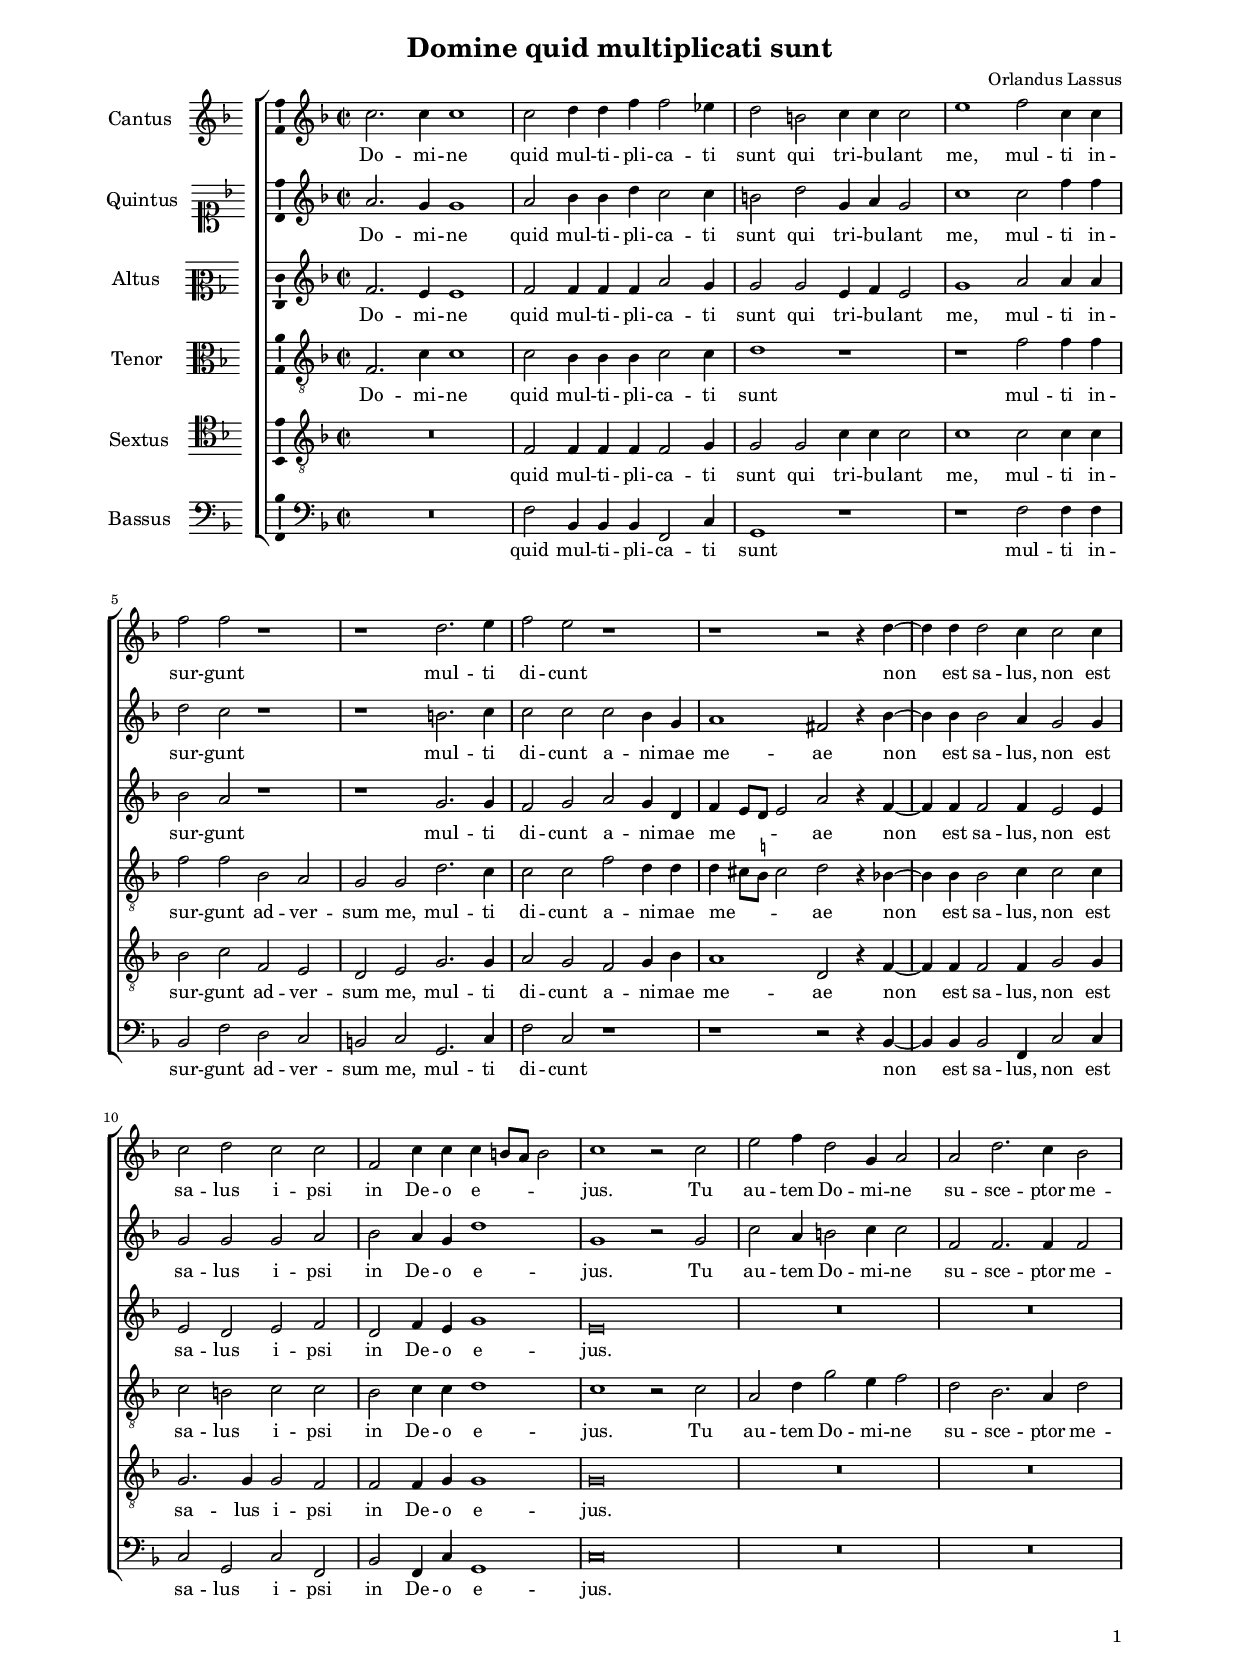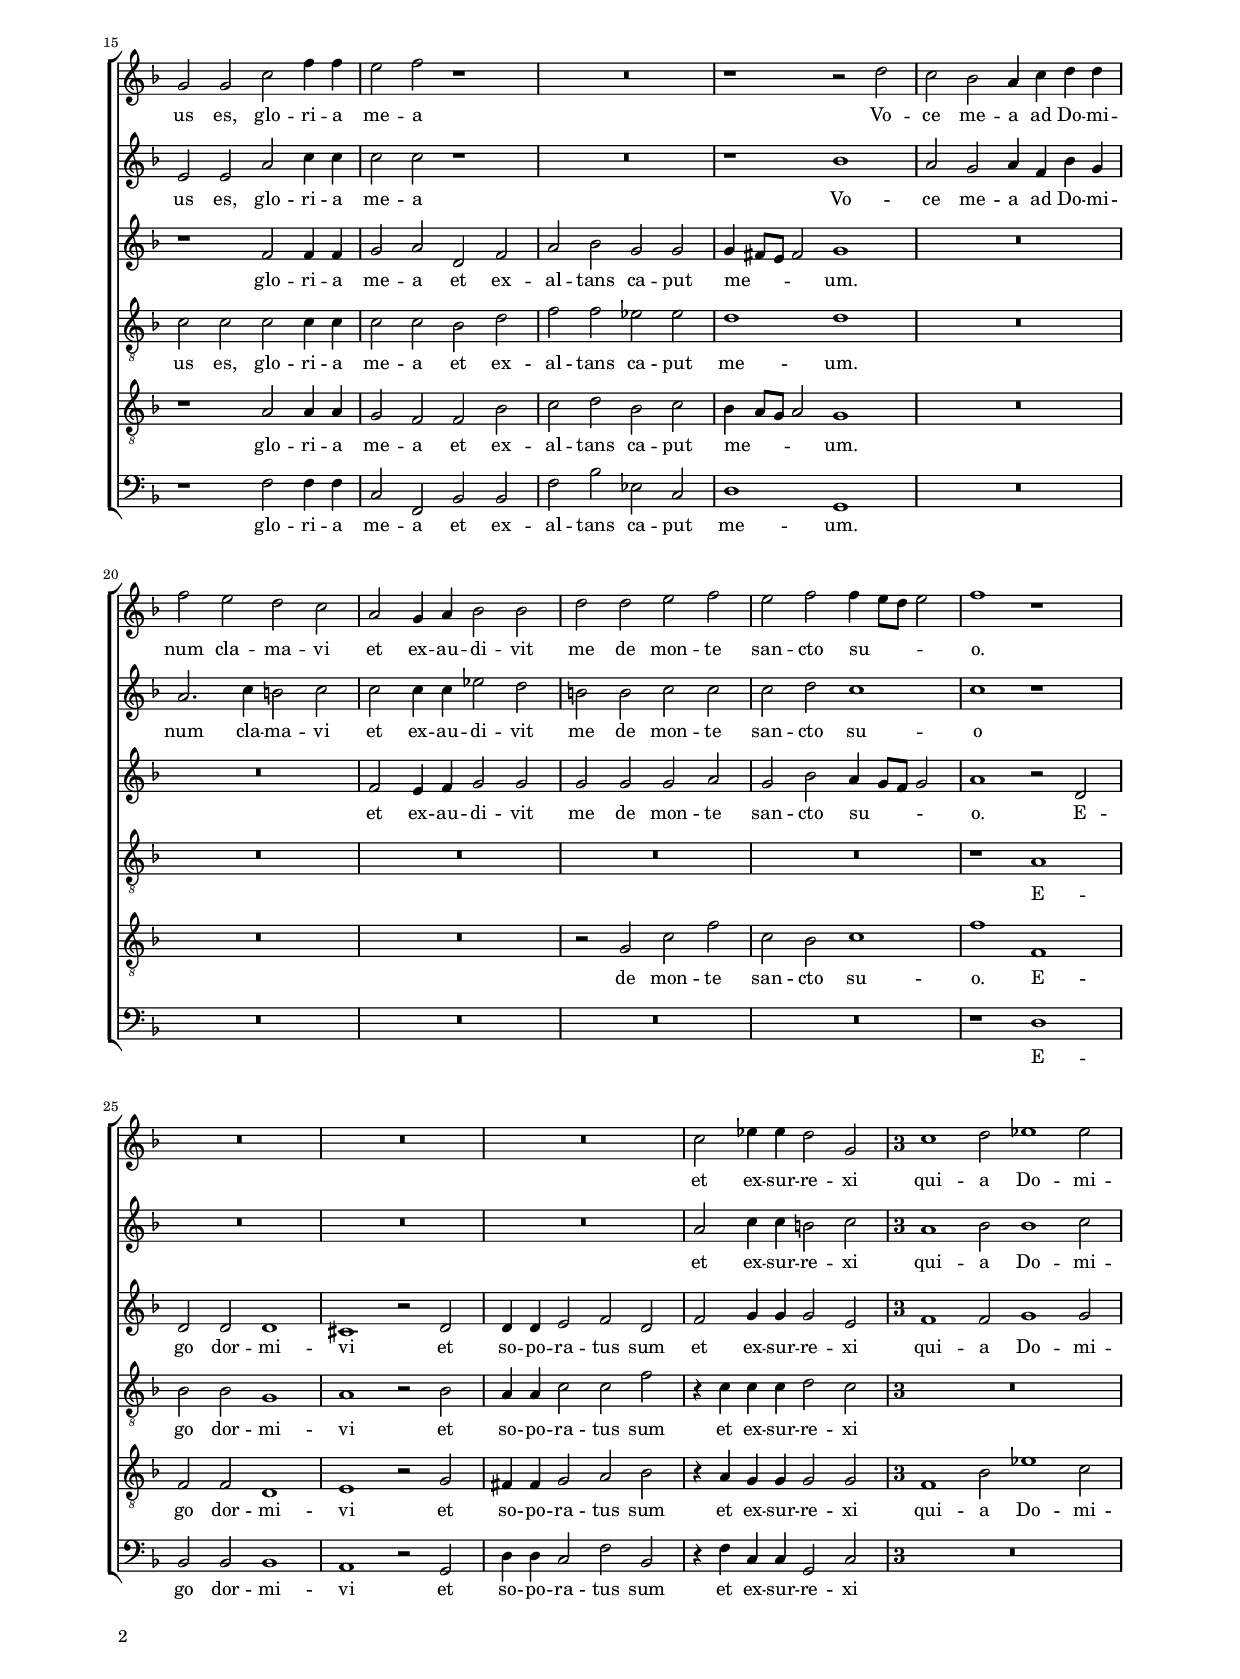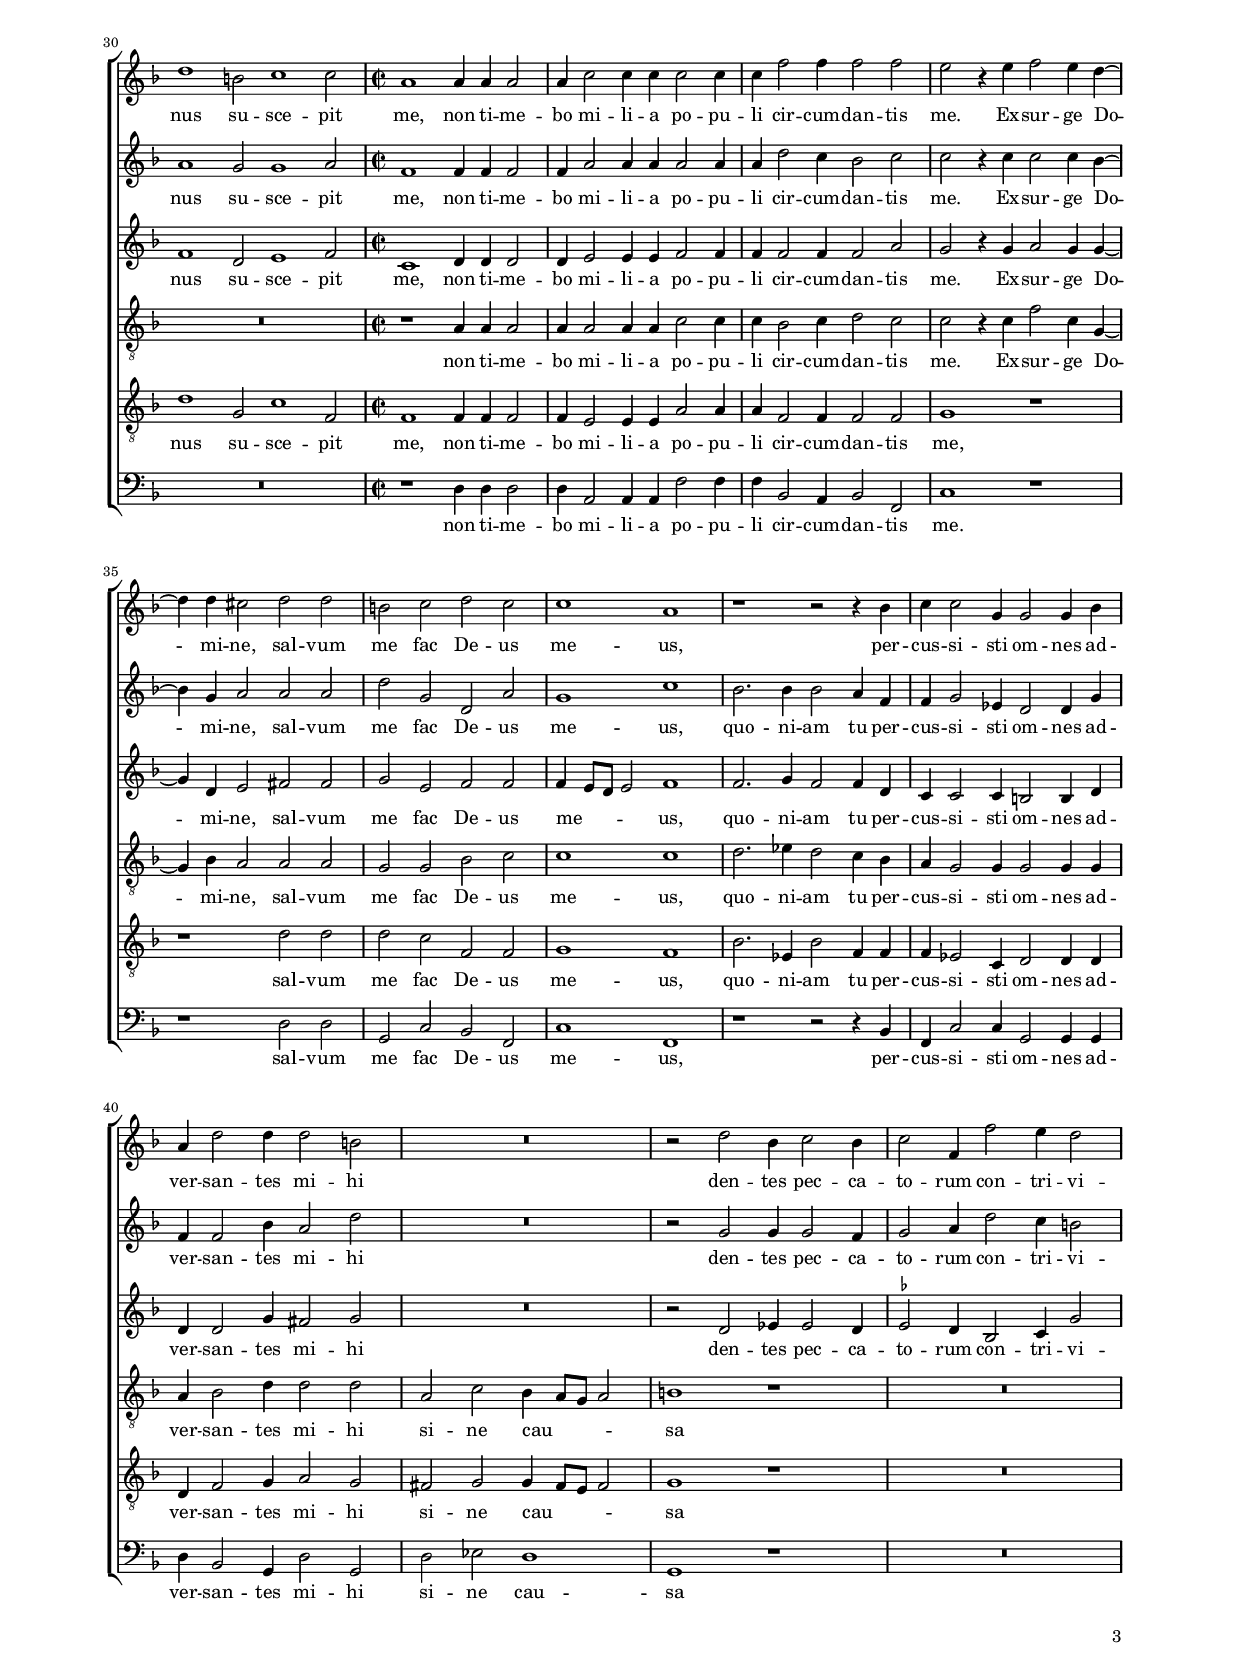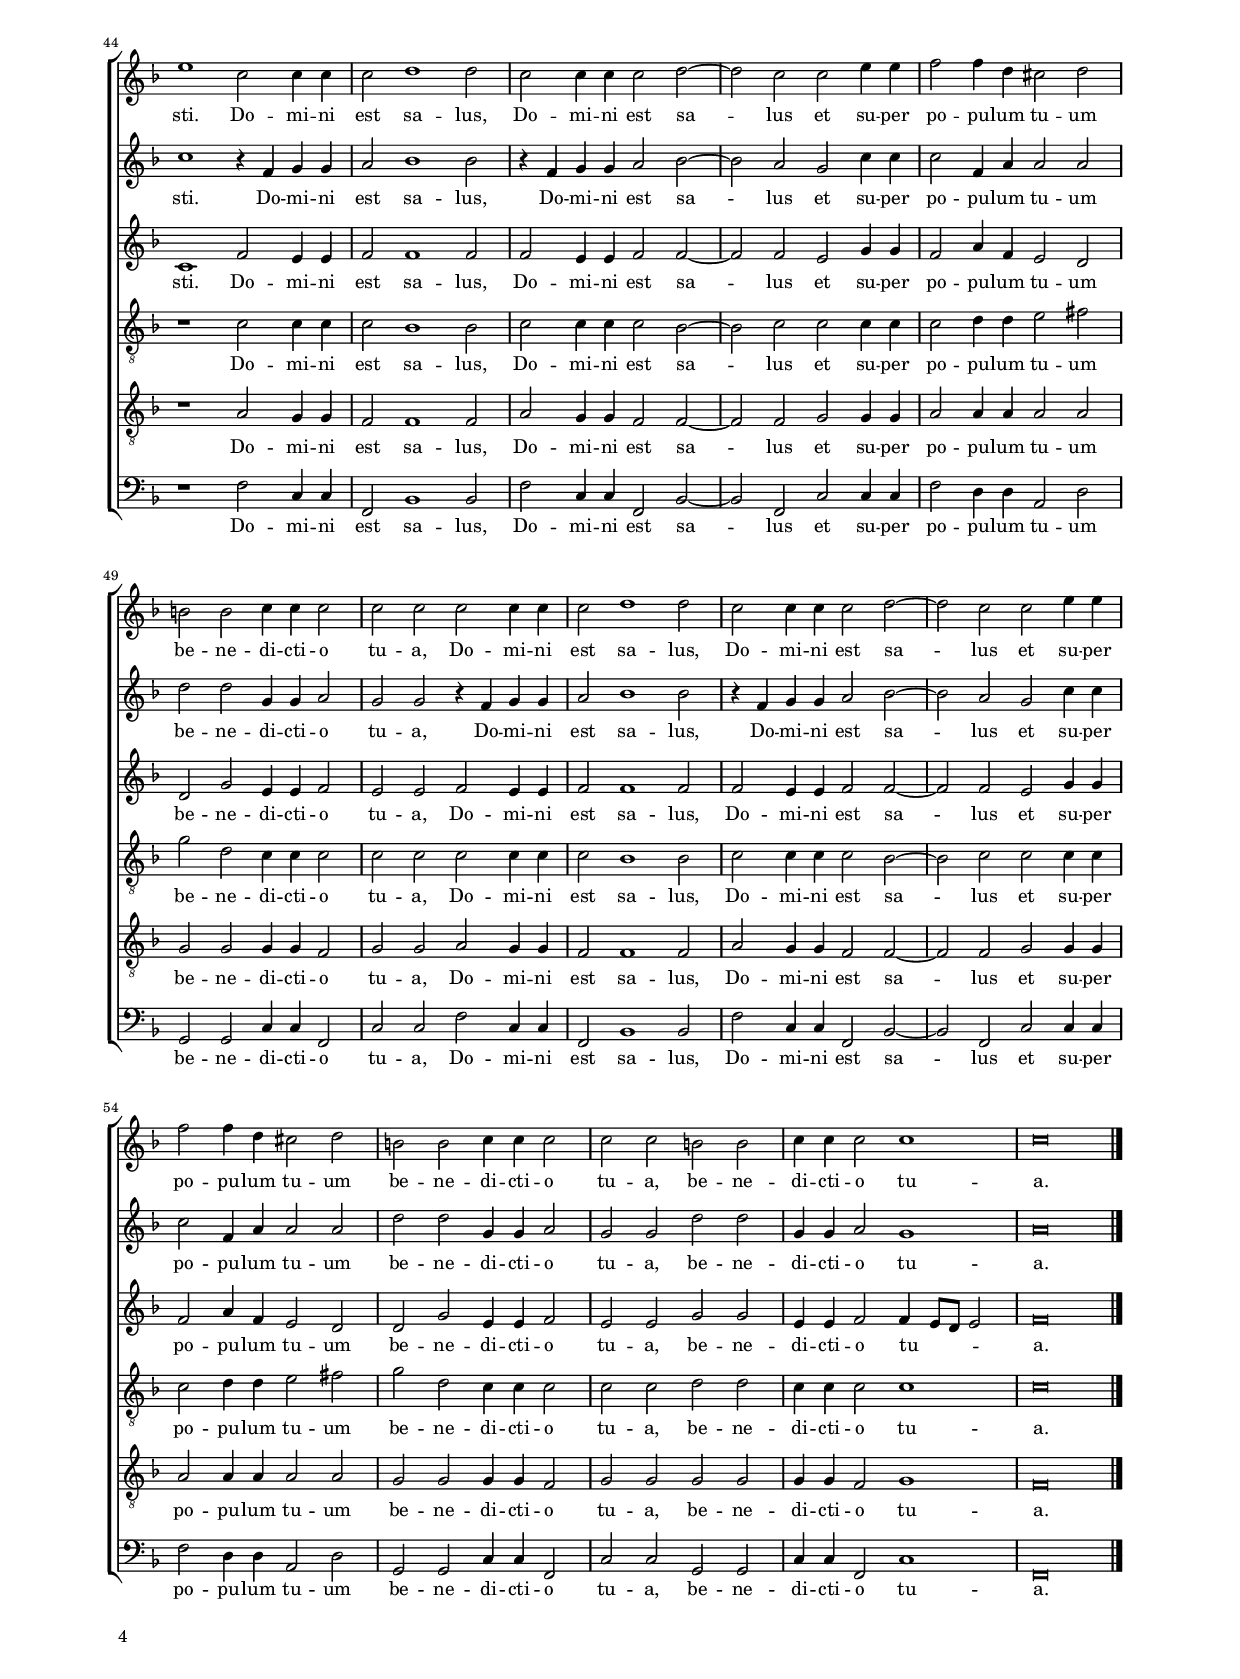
\header
{
  title="Domine quid multiplicati sunt"
  composer="Orlandus Lassus"
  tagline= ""
}

\version "2.24.1"
\include "deutsch.ly"
#(set-global-staff-size 15)
% #(set-default-paper-size "letter")
#(ly:set-option 'point-and-click #f)


\paper
	{
	top-margin = 1.5 \cm
	bottom-margin = 0.9 \cm
	left-margin = 2 \cm
	right-margin = 2 \cm
	ragged-bottom = ##f
	ragged-last-bottom = ##f
	print-page-number = ##f
	system-system-spacing = #'((basic-distance . 16) (minimum-distance . 13) (padding . 4) (strechability . 150))
	oddFooterMarkup=\markup   \fill-line { "" \fromproperty #'page:page-number-string }
	evenFooterMarkup=\markup  \fill-line { \fromproperty #'page:page-number-string "" }
	last-bottom-spacing = #'((basic-distance . 12) (minimum-distance . 7) (padding . 4))
	systems-per-page = 3
	page-count = 4
%	min-systems-per-page = 3
	}


global = {
	\key f \major
	\time 2/2 \set Score.measureLength = #(ly:make-moment 2/1)
	\skip 1*2*28
	\time 3/1 \once \override Score.TimeSignature.style = #'single-digit
	\skip 1*3*2
	\time 2/2 \set Score.measureLength = #(ly:make-moment 2/1)
	\skip 1*2*28 \bar "|."
	}

ficta = { \once \set suggestAccidentals = ##t }
	
forget = #(define-music-function (music) (ly:music?) #{
	\accidentalStyle forget
	$music
	\accidentalStyle default
	#})


incipitcantus = \markup { \score {
	{
	\set Staff.instrumentName = \markup { \fontsize #1 "Cantus" }
	\key f \major
	\clef violin
	s4 \bar ""
	}
	\layout  {
	raggedright = ##t
	indent = 1.6 \cm
	line-width = 2.5 \cm
	\context { \Staff \remove Time_signature_engraver }
	\override Staff.Clef.Y-extent = #'(0 . 0)
	}} \hspace #1 }


incipitsextus = \markup { \score {
	{
	\set Staff.instrumentName = \markup { \fontsize #1 "Quintus" }
	\key f \major
	\clef soprano
	s4 \bar ""
	}
	\layout  {
	raggedright = ##t
	indent = 1.6 \cm
	line-width = 2.5 \cm
	\context { \Staff \remove Time_signature_engraver }
	\override Staff.Clef.Y-extent = #'(0 . 0)
	}} \hspace #1 }
      
      
incipitaltus = \markup { \score {
	{
	\set Staff.instrumentName = \markup { \fontsize #1 "Altus" }
	\key f \major
	\clef mezzosoprano
	s4 \bar ""
	}
	\layout  {
	raggedright = ##t
	indent = 1.6 \cm
	line-width = 2.5 \cm
	\context { \Staff \remove Time_signature_engraver }
	\override Staff.Clef.Y-extent = #'(0 . 0)
	}} \hspace #1 }


incipittenor = \markup { \score {
	{
	\set Staff.instrumentName = \markup { \fontsize #1 "Tenor" }
	\key f \major
	\clef alto
	s4 \bar ""
	}
	\layout  {
	raggedright = ##t
	indent = 1.6 \cm
	line-width = 2.5 \cm
	\context { \Staff \remove Time_signature_engraver }
	\override Staff.Clef.Y-extent = #'(0 . 0)
	}} \hspace #1 }
      
      
incipitquintus = \markup { \score {
	{
	\set Staff.instrumentName = \markup { \fontsize #1 "Sextus" }
	\key f \major
	\clef tenor
	s4 \bar ""
	}
	\layout  {
	raggedright = ##t
	indent = 1.6 \cm
	line-width = 2.5 \cm
	\context { \Staff \remove Time_signature_engraver }
	\override Staff.Clef.Y-extent = #'(0 . 0)
	}} \hspace #1 }
      
      
incipitbassus = \markup { \score {
	{
	\set Staff.instrumentName = \markup { \fontsize #1 "Bassus" }
	\key f \major
	\clef bass
	s4 \bar ""
	}
	\layout  {
	raggedright = ##t
	indent = 1.6 \cm
	line-width = 2.5 \cm
	\context { \Staff \remove Time_signature_engraver }
	\override Staff.Clef.Y-extent = #'(0 . 0)
	}} \hspace #1 }


cantus =  \relative c''
	{
	c2. c4 c1
	c2 d4 d f f2 es4
	d2 h c4 c c2
	e1 f2 c4 c
%5
	f2 f r1 |
	r1 d2. e4
	f2 e r1
	r1 r2 r4 d~
	d4 d d2 c4 c2 c4
%10
	c2 d c c |
	f,2 c'4 c c h8 a h2
	c1 r2 c
	e2 f4 d2 g,4 a2
	a2 d2. c4 b2
%15
	g2 g c f4 f |
	e2 f r1
	R\breve
	r1 r2 d
	c2 b a4 c d d
%20
	f2 e d c |
	a2 g4 a b2 b
	d2 d e f
	e2 f f4 e8 d e2
	f1 r
%25
	R\breve |
	R\breve
	R\breve
	c2 es4 es d2 g,
% Triple time - coloration
	c1 d2 es1 es2
%30
	d1 h2 c1 c2 |
% End of coloration
	a1 a4 a a2
	a4 c2 c4 c c2 c4
	c4 f2 f4 f2 f
	e2 r4 e f2 e4 d~
%35
	d4 d cis2 d d |
	h2 c d c
	c1 a
	r1 r2 r4 b
	c4 c2 g4 g2 g4 b
%40
	a4 d2 d4 d2 h |
	R\breve
	r2 d b4 c2 b4
	c2 f,4 f'2 e4 d2
	e1 c2 c4 c
%45
	c2 d1 d2 |
	c2 c4 c c2 d~
	d2 c c e4 e
	f2 f4 d cis2 d
	h2 h c4 c c2
%50
	c2 c c c4 c |
	c2 d1 d2
	c2 c4 c c2 d~
	d2 c c e4 e
	f2 f4 d cis2 d
%55
	h2 h c4 c c2 |
	c2 c h h
	c4 c c2 c1
	c\breve |
	}


sextus = \relative c''
	{
	a2. g4 g1
	a2 b4 b d c2 c4
	h2 d g,4 a g2
	c1 c2 f4 f
%5
	d2 c r1 |
	r1 h2. c4
	c2 c c b4 g
	a1 fis2 r4 b~
	b4 b b2 a4 g2 g4
%10
	g2 g g a |
	b2 a4 g d'1
	g,1 r2 g
	c2 a4 h2 c4 c2
	f,2 f2. f4 f2
%15
	e2 e a c4 c |
	c2 c r1
	R\breve
	r1 b
	a2 g a4 f b g
%20
	a2. c4 h2 c |
	c2 c4 c es2 d
	h2 h c c
	c2 d c1
	c1 r
%25
	R\breve |
	R\breve
	R\breve
	a2 c4 c h2 c
% Triple time - coloration
	a1 b2 b1 c2
%30
	a1 g2 g1 a2 |
% End of coloration
	f1 f4 f f2
	f4 a2 a4 a a2 a4
	a4 d2 c4 b2 c
	c2 r4 c c2 c4 b~
%35
	b4 g a2 a a |
	d2 g, d a'
	g1 c
	b2. b4 b2 a4 f
	f4 g2 es4 d2 d4 g
%40
	f4 f2 b4 a2 d |
	R\breve
	r2 g, g4 g2 f4
	g2 a4 d2 c4 h2
	c1 r4 f, g g
%45
	a2 b1 b2 |
	r4 f g g a2 b~
	b2 a g c4 c
	c2 f,4 a a2 a
	d2 d g,4 g a2
%50
	g2 g r4 f g g |
	a2 b1 b2
	r4 f g g a2 b~
	b2 a g c4 c
	c2 f,4 a a2 a
%55
	d2 d g,4 g a2 |
	g2 g d' d
	g,4 g a2 g1
	a\breve |
	}


altus =  \relative c'
	{
	f2. e4 e1
	f2 f4 f f a2 g4
	g2 g e4 f e2
	g1 a2 a4 a
%5
	b2 a r1 |
	r1 g2. g4
	f2 g a g4 d
	f4 e8 d e2 a r4 f~
	f4 f f2 f4 e2 e4
%10
	e2 d e f |
	d2 f4 e g1
	e\breve
	R\breve
	R\breve
%15
	r1 f2 f4 f |
	g2 a d, f
	a2 b g g
	g4 fis8 e fis2 g1
	R\breve
%20
	R\breve |
	f2 e4 f g2 g
	g2 g g a
	g2 b a4 g8 f g2
	a1 r2 d,
%25
	d2 d d1 |
	cis1 r2 d
	d4 d e2 f d
	f2 g4 g g2 e
% Triple time - coloration
	f1 f2 g1 g2
%30
	f1 d2 e1 f2 |
% End of coloration
	c1 d4 d d2
	d4 e2 e4 e f2 f4
	f4 f2 f4 f2 a
	g2 r4 g a2 g4 g~
%35
	g4 d e2 fis fis |
	g2 e f f
	f4 e8 d e2 f1
	f2. g4 f2 f4 d
	c4 c2 c4 h2 h4 d
%40
	d4 d2 g4 fis2 g |
	R\breve
	r2 d es4 es2 d4
	\ficta es2 d4 b2 c4 g'2
	c,1 f2 e4 e
%45
	f2 f1 f2 |
	f2 e4 e f2 f~
	f2 f e g4 g
	f2 a4 f e2 d
	d2 g e4 e f2
%50
	e2 e f e4 e |
	f2 f1 f2
	f2 e4 e f2 f~
	f2 f e g4 g
	f2 a4 f e2 d
%55
	d2 g e4 e f2 |
	e2 e g g
	e4 e f2 f4 e8 d e2
	f\breve |
	}


tenor =  \relative c'
	{
	f,2. c'4 c1
	c2 b4 b b c2 c4
	d1 r
	r1 f2 f4 f
%5
	f2 f b, a |
	g2 g d'2. c4
	c2 c f d4 d
	d4 cis8 \ficta h cis2 d r4 b~
	b4 b b2 c4 c2 c4
%10
	c2 h c c |
	b2 c4 c d1
	c1 r2 c
	a2 d4 g2 e4 f2
	d2 b2. a4 d2
%15
	c2 c c c4 c |
	c2 c b d
	f2 f es es
	d1 d
	R\breve
%20
	R\breve |
	R\breve
	R\breve
	R\breve
	r1 a
%25
	b2 b g1 |
	a1 r2 b
	a4 a c2 c f
	r4 c c c d2 c
% Triple time - coloration
	R\breve.
%30
	R\breve. |
% End of coloration
	r1 a4 a a2
	a4 a2 a4 a4 c2 c4
	c4 b2 c4 d2 c
	c2 r4 c f2 c4 g~
%35
	g4 b a2 a a |
	g2 g b c
	c1 c
	d2. es4 d2 c4 b
	a4 g2 g4 g2 g4 g
%40
	a4 b2 d4 d2 d |
	a2 c b4 a8 g a2
	h1 r
	R\breve
	r1 c2 c4 c
%45
	c2 b1 b2 |
	c2 c4 c c2 b~
	b2 c c c4 c
	c2 d4 d e2 fis
	g2 d c4 c c2
%50
	c2 c c c4 c |
	c2 b1 b2
	c2 c4 c c2 b~
	b2 c c c4 c
	c2 d4 d e2 fis
%55
	g2 d c4 c c2 |
	c2 c d d
	c4 c c2 c1
	c\breve |
	}


quintus  =  \relative c'
	{
	R\breve
	f,2 f4 f f f2 g4
	g2 g c4 c c2
	c1 c2 c4 c
%5
	b2 c f, e |
	d2 e g2. g4
	a2 g f g4 b
	a1 d,2 r4 f~
	f4 f f2 f4 g2 g4
%10
	g2. g4 g2 f |
	f2 f4 g g1
	g\breve
	R\breve
	R\breve
%15
	r1 a2 a4 a |
	g2 f f b
	c2 d b c
	b4 a8 g a2 g1
	R\breve
%20
	R\breve |
	R\breve
	r2 g c f
	c2 b c1
	f1 f,
%25
	f2 f d1 |
	e1 r2 g
	fis4 fis g2 a b
	r4 a g g g2 g
% Triple time - coloration
	f1 b2 es1 c2 
%30
	d1 g,2 c1 f,2 |
% End of coloration
	f1 f4 f f2
	f4 e2 e4 e4 a2 a4
	a4 f2 f4 f2 f
	g1 r
%35
	r1 d'2 d |
	d2 c f,2 f
	g1 f
	b2. es,4 b'2 f4 f
	f4 es2 c4 d2 d4 d
%40
	d4 f2 g4 a2 g |
	fis2 g g4 fis8 e fis2
	g1 r
	R\breve
	r1 a2 g4 g
%45
	f2 f1 f2 |
	a2 g4 g f2 f~
	f2 f g g4 g
	a2 a4 a a2 a
	g2 g g4 g f2
%50
	g2 g a g4 g |
	f2 f1 f2
	a2 g4 g f2 f~
	f2 f g g4 g
	a2 a4 a a2 a
%55
	g2 g g4 g f2 |
	g2 g g g
	g4 g f2 g1
	f\breve |
	}


bassus  =  \relative c
	{
	R\breve
	f2 b,4 b b f2 c'4
	g1 r
	r1 f'2 f4 f
%5
	b,2 f' d c |
	h2 c g2. c4
	f2 c r1
	r1 r2 r4 b~
	b4 b b2 f4 c'2 c4
%10
	c2 g c f, |
	b2 f4 c' g1
	c\breve
	R\breve
	R\breve
%15
	r1 f2 f4 f |
	c2 f, b b
	f'2 b es, c
	d1 g,
	R\breve
%20
	R\breve |
	R\breve
	R\breve
	R\breve
	r1 d'
%25
	b2 b b1 |
	a1 r2 g
	d'4 d c2 f b,
	r4 f' c c g2 c
% Triple time - coloration
	R\breve.
%30
	R\breve. |
% End of coloration
	r1 d4 d d2
	d4 a2 a4 a f'2 f4
	f4 b,2 a4 b2 f
	c'1 r
%35
	r1 d2 d |
	g,2 c b f
	c'1 f,
	r1 r2 r4 b
	f4 c'2 c4 g2 g4 g
%40
	d'4 b2 g4 d'2 g, |
	d'2 es d1
	g,1 r
	R\breve
	r1 f'2 c4 c
%45
	f,2 b1 b2 |
	f'2 c4 c f,2 b~
	b2 f c' c4 c
	f2 d4 d a2 d
	g,2 g c4 c f,2
%50
	c'2 c f c4 c |
	f,2 b1 b2
	f'2 c4 c f,2 b~
	b2 f c' c4 c
	f2 d4 d a2 d
%55
	g,2 g c4 c f,2 |
	c'2 c g g
	c4 c f,2 c'1
	f,\breve |
	}


lyricscantus = \lyricmode {
	Do -- mi -- ne quid mul -- ti -- pli -- ca -- ti sunt qui tri -- bu -- lant me,
	mul -- ti in -- sur -- gunt
	mul -- ti di -- cunt
	non est sa -- lus,
	non est sa -- lus i -- psi in De -- o e -- _ _ _ jus.
	Tu au -- tem Do -- mi -- ne su -- sce -- ptor me -- us es,
	glo -- ri -- a me -- a
	Vo -- ce me -- a ad Do -- mi -- num cla -- ma -- vi
	et ex -- au -- di -- vit me de mon -- te san -- cto su -- _ _ _ o.
	et ex -- sur -- re -- xi qui -- a Do -- mi -- nus su -- sce -- pit me,
	non ti -- me -- bo mi -- li -- a po -- pu -- li cir -- cum -- dan -- tis me.
	Ex -- sur -- ge Do -- mi -- ne,
	sal -- vum me fac De -- us me -- us,
	per -- cus -- si -- sti om -- nes ad -- ver -- san -- tes mi -- hi
	den -- tes pec -- ca -- to -- rum con -- tri -- vi -- sti.
	Do -- mi -- ni est sa -- lus,
	Do -- mi -- ni est sa -- lus
	et su -- per po -- pu -- lum tu -- um be -- ne -- di -- cti -- o tu -- a,
	Do -- mi -- ni est sa -- lus,
	Do -- mi -- ni est sa -- lus
	et su -- per po -- pu -- lum tu -- um be -- ne -- di -- cti -- o tu -- a,
	be -- ne -- di -- cti -- o tu -- a.
	}


lyricssextus = \lyricmode {
	Do -- mi -- ne quid mul -- ti -- pli -- ca -- ti sunt qui tri -- bu -- lant me,
	mul -- ti in -- sur -- gunt
	mul -- ti di -- cunt a -- ni -- mae me -- ae
	non est sa -- lus,
	non est sa -- lus i -- psi in De -- o e -- jus.
	Tu au -- tem Do -- mi -- ne su -- sce -- ptor me -- us es,
	glo -- ri -- a me -- a
	Vo -- ce me -- a ad Do -- mi -- num cla -- ma -- vi
	et ex -- au -- di -- vit me de mon -- te san -- cto su -- o
	et ex -- sur -- re -- xi qui -- a Do -- mi -- nus su -- sce -- pit me,
	non ti -- me -- bo mi -- li -- a po -- pu -- li cir -- cum -- dan -- tis me.
	Ex -- sur -- ge Do -- mi -- ne,
	sal -- vum me fac De -- us me -- us,
	quo -- ni -- am tu per -- cus -- si -- sti om -- nes ad -- ver -- san -- tes mi -- hi
	den -- tes pec -- ca -- to -- rum con -- tri -- vi -- sti.
	Do -- mi -- ni est sa -- lus,
	Do -- mi -- ni est sa -- lus
	et su -- per po -- pu -- lum tu -- um be -- ne -- di -- cti -- o tu -- a,
	Do -- mi -- ni est sa -- lus,
	Do -- mi -- ni est sa -- lus
	et su -- per po -- pu -- lum tu -- um be -- ne -- di -- cti -- o tu -- a,
	be -- ne -- di -- cti -- o tu -- a.
	}


lyricsaltus = \lyricmode {
	Do -- mi -- ne quid mul -- ti -- pli -- ca -- ti sunt qui tri -- bu -- lant me,
	mul -- ti in -- sur -- gunt
	mul -- ti di -- cunt a -- ni -- mae me -- _ _ _ ae
	non est sa -- lus,
	non est sa -- lus i -- psi in De -- o e -- jus.
	glo -- ri -- a me -- a
	et ex -- al -- tans ca -- put me -- _ _ _ um.
	et ex -- au -- di -- vit me de mon -- te san -- cto su -- _ _ _ o.
	E -- go dor -- mi -- vi et so -- po -- ra -- tus sum
	et ex -- sur -- re -- xi qui -- a Do -- mi -- nus su -- sce -- pit me,
	non ti -- me -- bo mi -- li -- a po -- pu -- li cir -- cum -- dan -- tis me.
	Ex -- sur -- ge Do -- mi -- ne,
	sal -- vum me fac De -- us me -- _ _ _ us,
	quo -- ni -- am tu per -- cus -- si -- sti om -- nes ad -- ver -- san -- tes mi -- hi
	den -- tes pec -- ca -- to -- rum con -- tri -- vi -- sti.
	Do -- mi -- ni est sa -- lus,
	Do -- mi -- ni est sa -- lus
	et su -- per po -- pu -- lum tu -- um be -- ne -- di -- cti -- o tu -- a,
	Do -- mi -- ni est sa -- lus,
	Do -- mi -- ni est sa -- lus
	et su -- per po -- pu -- lum tu -- um be -- ne -- di -- cti -- o tu -- a,
	be -- ne -- di -- cti -- o tu -- _ _ _ a.
	}
	

lyricstenor = \lyricmode {
	Do -- mi -- ne quid mul -- ti -- pli -- ca -- ti sunt
	mul -- ti in -- sur -- gunt ad -- ver -- sum me,
	mul -- ti di -- cunt a -- ni -- mae me -- _ _ _ ae
	non est sa -- lus,
	non est sa -- lus i -- psi in De -- o e -- jus.
	Tu au -- tem Do -- mi -- ne su -- sce -- ptor me -- us es,
	glo -- ri -- a me -- a
	et ex -- al -- tans ca -- put me -- um.
	E -- go dor -- mi -- vi et so -- po -- ra -- tus sum
	et ex -- sur -- re -- xi
	non ti -- me -- bo mi -- li -- a po -- pu -- li cir -- cum -- dan -- tis me.
	Ex -- sur -- ge Do -- mi -- ne,
	sal -- vum me fac De -- us me -- us,
	quo -- ni -- am tu per -- cus -- si -- sti om -- nes ad -- ver -- san -- tes mi -- hi si -- ne cau -- _ _ _ sa
	Do -- mi -- ni est sa -- lus,
	Do -- mi -- ni est sa -- lus
	et su -- per po -- pu -- lum tu -- um be -- ne -- di -- cti -- o tu -- a,
	Do -- mi -- ni est sa -- lus,
	Do -- mi -- ni est sa -- lus
	et su -- per po -- pu -- lum tu -- um be -- ne -- di -- cti -- o tu -- a,
	be -- ne -- di -- cti -- o tu -- a.
	}


lyricsquintus = \lyricmode {
	quid mul -- ti -- pli -- ca -- ti sunt qui tri -- bu -- lant me,
	mul -- ti in -- sur -- gunt ad -- ver -- sum me,
	mul -- ti di -- cunt a -- ni -- mae me -- ae
	non est sa -- lus,
	non est sa -- lus i -- psi in De -- o e -- jus.
	glo -- ri -- a me -- a
	et ex -- al -- tans ca -- put me -- _ _ _ um.
	de mon -- te san -- cto su -- o.
	E -- go dor -- mi -- vi et so -- po -- ra -- tus sum
	et ex -- sur -- re -- xi qui -- a Do -- mi -- nus su -- sce -- pit me,
	non ti -- me -- bo mi -- li -- a po -- pu -- li cir -- cum -- dan -- tis me,
	sal -- vum me fac De -- us me -- us,
	quo -- ni -- am tu per -- cus -- si -- sti om -- nes ad -- ver -- san -- tes mi -- hi si -- ne cau -- _ _ _ sa
	Do -- mi -- ni est sa -- lus,
	Do -- mi -- ni est sa -- lus
	et su -- per po -- pu -- lum tu -- um be -- ne -- di -- cti -- o tu -- a,
	Do -- mi -- ni est sa -- lus,
	Do -- mi -- ni est sa -- lus
	et su -- per po -- pu -- lum tu -- um be -- ne -- di -- cti -- o tu -- a,
	be -- ne -- di -- cti -- o tu -- a.
	}


lyricsbassus = \lyricmode {
	quid mul -- ti -- pli -- ca -- ti sunt
	mul -- ti in -- sur -- gunt ad -- ver -- sum me,
	mul -- ti di -- cunt
	non est sa -- lus,
	non est sa -- lus i -- psi in De -- o e -- jus.
	glo -- ri -- a me -- a
	et ex -- al -- tans ca -- put me -- um.
	E -- go dor -- mi -- vi et so -- po -- ra -- tus sum
	et ex -- sur -- re -- xi
	non ti -- me -- bo mi -- li -- a po -- pu -- li cir -- cum -- dan -- tis me.
	sal -- vum me fac De -- us me -- us,
	per -- cus -- si -- sti om -- nes ad -- ver -- san -- tes mi -- hi si -- ne cau -- sa
	Do -- mi -- ni est sa -- lus,
	Do -- mi -- ni est sa -- lus
	et su -- per po -- pu -- lum tu -- um be -- ne -- di -- cti -- o tu -- a,
	Do -- mi -- ni est sa -- lus,
	Do -- mi -- ni est sa -- lus
	et su -- per po -- pu -- lum tu -- um be -- ne -- di -- cti -- o tu -- a,
	be -- ne -- di -- cti -- o tu -- a.
	}


\score
{  
	\transpose c c {
	\new ChoirStaff \with { \override StaffGrouper.staff-staff-spacing.basic-distance = #11.5 }
	<<

	\new Staff << \global
	\new Voice="v1" {
		\set Staff.instrumentName=\incipitcantus
		\set Staff.midiInstrument = "reed organ"
		\clef violin
		\cantus }
	\new Lyrics \lyricsto "v1" {\lyricscantus }
	>>


	\new Staff << \global
	\new Voice="v6" {
		\set Staff.instrumentName=\incipitsextus
		\set Staff.midiInstrument = "reed organ"
		\clef violin 
		\sextus}
	\new Lyrics \lyricsto "v6" {\lyricssextus }
	>>


	\new Staff << \global
	\new Voice="v2" {
		\set Staff.instrumentName=\incipitaltus
		\set Staff.midiInstrument = "reed organ"
		\clef violin 
		\altus}
	\new Lyrics \lyricsto "v2" {\lyricsaltus }
	>>


	\new Staff << \global
	\new Voice="v3" {
		\set Staff.instrumentName=\incipittenor
		\set Staff.midiInstrument = "reed organ"
		\clef "G_8"
		\tenor }
	\new Lyrics \lyricsto "v3" {\lyricstenor }
	>>


	\new Staff << \global
	\new Voice="v5" {
		\set Staff.instrumentName=\incipitquintus
		\set Staff.midiInstrument = "reed organ"
		\clef "G_8"
		\quintus}
	\new Lyrics \lyricsto "v5" {\lyricsquintus }
	>>


	\new Staff << \global
	\new Voice="v4" {
		\set Staff.instrumentName=\incipitbassus
		\set Staff.midiInstrument = "reed organ"
		\clef bass 
		\bassus }
	\new Lyrics \lyricsto "v4" {\lyricsbassus}
	>>

	>>
	} % transpose

	\layout
	{
	indent = 2.5 \cm
%	\context { \Lyrics \override VerticalAxisGroup.nonstaff-relatedstaff-spacing.padding = #2 }
%	\context { \Lyrics \override LyricText.font-size = #1 }
	\context { \Staff \override TimeSignature.break-visibility = #end-of-line-invisible }
	\context { \Staff \consists Ambitus_engraver }
	\context { \Score \override BarNumber.padding = #2 }
	\context { \Voice \override NoteHead.style = #'baroque }
	}

\midi
	{
	\tempo 2 = 90
	}

}


% EOF
